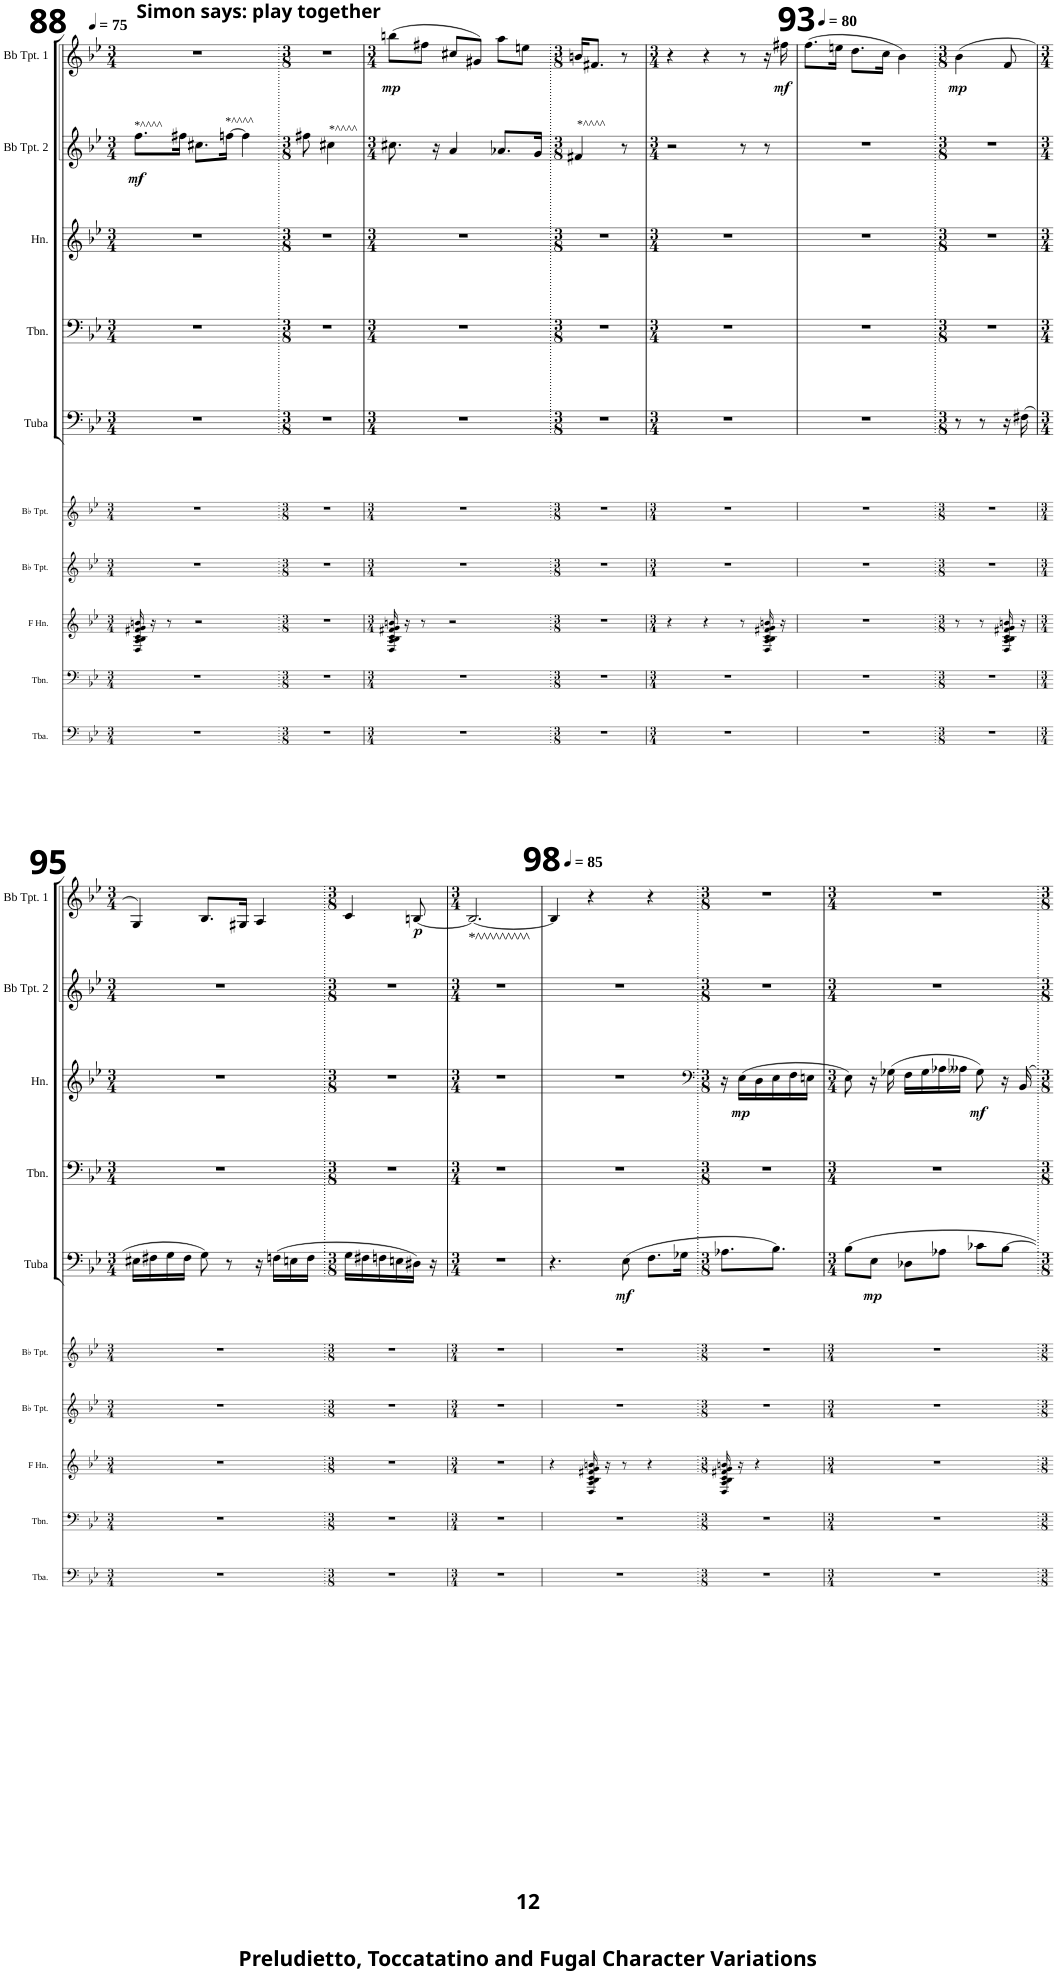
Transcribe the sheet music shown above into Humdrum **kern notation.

**kern	**kern	**kern	**kern	**kern	**kern	**dynam	**kern	**kern	**dynam	**kern	**dynam	**kern	**dynam
*part10	*part9	*part8	*part7	*part6	*part5	*part5	*part4	*part3	*part3	*part2	*part2	*part1	*part1
*staff10	*staff9	*staff8	*staff7	*staff6	*staff5	*staff5	*staff4	*staff3	*staff3	*staff2	*staff2	*staff1	*staff1
*I"Tuba	*I"Trombone	*I"Horn in F	*I"Bb Trumpet	*I"Bb Trumpet	*I"Tuba	*	*I"Trombone	*I"Horn in F	*	*I"Trumpet in Bb 2	*	*I"Trumpet in Bb 1	*
*I'Tba.	*I'Tbn.	*	*I'Bb Tpt.	*I'Bb Tpt.	*I'Tuba	*	*I'Tbn.	*I'Hn.	*	*	*	*	*
!!LO:PB:g=z
*clefF4	*clefF4	*clefG2	*clefG2	*clefG2	*clefF4	*	*clefF4	*clefG2	*	*clefG2	*	*clefG2	*
*	*	*ITrd4c7	*ITrd1c2	*ITrd1c2	*	*	*	*ITrd4c7	*	*ITrd1c2	*	*ITrd1c2	*
*k[b-e-]	*k[b-e-]	*k[b-e-]	*k[b-e-]	*k[b-e-]	*k[b-e-]	*	*k[b-e-]	*k[b-e-]	*	*k[b-e-]	*	*k[b-e-]	*
*M3/4	*M3/4	*M3/4	*M3/4	*M3/4	*M3/4	*	*M3/4	*M3/4	*	*M3/4	*	*M3/4	*
*MM75	*MM75	*MM75	*MM75	*MM75	*MM75	*	*MM75	*MM75	*	*MM75	*	*MM75	*
=88	=88	=88	=88	=88	=88	=88	=88	=88	=88	=88	=88	=88	=88
!	!	!	!	!	!	!	!	!	!	!	!	!LO:TX:a:B:t=Simon says&colon; play together	!
!	!	!	!	!	!	!	!	!	!	!LO:TX:a:t=*^^^^	!	!	!
!	!	!	!	!	!	!	!	!	!	!	!LO:DY:b	!	!
2.r	2.r	16D/ 16A/ 16B-/ 16c/ 16f#X/ 16g/ 16bn/	2.r	2.r	2.r	.	2.r	2.r	.	8.ff\L	mf	2.r	.
.	.	16r	.	.	.	.	.	.	.	.	.	.	.
.	.	8r	.	.	.	.	.	.	.	.	.	.	.
.	.	.	.	.	.	.	.	.	.	16ff#X\Jk	.	.	.
.	.	2r	.	.	.	.	.	.	.	8.cc#X\L	.	.	.
!	!	!	!	!	!	!	!	!	!	!LO:TX:a:t=*^^^^	!	!	!
.	.	.	.	.	.	.	.	.	.	[16ffn\Jk	.	.	.
.	.	.	.	.	.	.	.	.	.	4ff\]	.	.	.
=89.	=89.	=89.	=89.	=89.	=89.	=89.	=89.	=89.	=89.	=89.	=89.	=89.	=89.
*M3/8	*M3/8	*M3/8	*M3/8	*M3/8	*M3/8	*	*M3/8	*M3/8	*	*M3/8	*	*M3/8	*
4.r	4.r	4.r	4.r	4.r	4.r	.	4.r	4.r	.	8ff#X\	.	4.r	.
!	!	!	!	!	!	!	!	!	!	!LO:TX:a:t=*^^^^	!	!	!
.	.	.	.	.	.	.	.	.	.	4cc#X\	.	.	.
=90	=90	=90	=90	=90	=90	=90	=90	=90	=90	=90	=90	=90	=90
*M3/4	*M3/4	*M3/4	*M3/4	*M3/4	*M3/4	*	*M3/4	*M3/4	*	*M3/4	*	*M3/4	*
!	!	!	!	!	!	!	!	!	!	!	!	!	!LO:DY:b
2.r	2.r	16D/ 16A/ 16B-/ 16c/ 16f#X/ 16g/ 16bn/	2.r	2.r	2.r	.	2.r	2.r	.	8.cc#X\	.	(8bbn\L	mp
.	.	16r	.	.	.	.	.	.	.	.	.	.	.
.	.	8r	.	.	.	.	.	.	.	.	.	8ff#X\J	.
.	.	.	.	.	.	.	.	.	.	16r	.	.	.
.	.	2r	.	.	.	.	.	.	.	4a/	.	8cc#X/L	.
.	.	.	.	.	.	.	.	.	.	.	.	8g#X/J)	.
.	.	.	.	.	.	.	.	.	.	8.a-X/L	.	8aa\L	.
.	.	.	.	.	.	.	.	.	.	.	.	8een\J	.
.	.	.	.	.	.	.	.	.	.	16g/Jk	.	.	.
=91.	=91.	=91.	=91.	=91.	=91.	=91.	=91.	=91.	=91.	=91.	=91.	=91.	=91.
*M3/8	*M3/8	*M3/8	*M3/8	*M3/8	*M3/8	*	*M3/8	*M3/8	*	*M3/8	*	*M3/8	*
!	!	!	!	!	!	!	!	!	!	!LO:TX:a:t=*^^^^	!	!	!
4.r	4.r	4.r	4.r	4.r	4.r	.	4.r	4.r	.	4f#X/	.	16bn/KL	.
.	.	.	.	.	.	.	.	.	.	.	.	8.f#X/J	.
.	.	.	.	.	.	.	.	.	.	8r	.	8r	.
=92	=92	=92	=92	=92	=92	=92	=92	=92	=92	=92	=92	=92	=92
*M3/4	*M3/4	*M3/4	*M3/4	*M3/4	*M3/4	*	*M3/4	*M3/4	*	*M3/4	*	*M3/4	*
2.r	2.r	4r	2.r	2.r	2.r	.	2.r	2.r	.	2r	.	4r	.
.	.	4r	.	.	.	.	.	.	.	.	.	4r	.
.	.	8r	.	.	.	.	.	.	.	8r	.	8r	.
.	.	16D/ 16A/ 16B-/ 16c/ 16f#X/ 16g/ 16bn/	.	.	.	.	.	.	.	8r	.	16r	.
!	!	!	!	!	!	!	!	!	!	!	!	!	!LO:DY:b
.	.	16r	.	.	.	.	.	.	.	.	.	16ff#X\	mf
=93	=93	=93	=93	=93	=93	=93	=93	=93	=93	=93	=93	=93	=93
*	*	*	*	*	*	*	*	*	*	*	*	*MM80	*
2.r	2.r	2.r	2.r	2.r	2.r	.	2.r	2.r	.	2.r	.	(8.ff\L	.
.	.	.	.	.	.	.	.	.	.	.	.	16een\Jk	.
.	.	.	.	.	.	.	.	.	.	.	.	8.dd\L	.
.	.	.	.	.	.	.	.	.	.	.	.	16cc\Jk	.
.	.	.	.	.	.	.	.	.	.	.	.	4b-\)	.
=94.	=94.	=94.	=94.	=94.	=94.	=94.	=94.	=94.	=94.	=94.	=94.	=94.	=94.
*M3/8	*M3/8	*M3/8	*M3/8	*M3/8	*M3/8	*	*M3/8	*M3/8	*	*M3/8	*	*M3/8	*
!	!	!	!	!	!	!	!	!	!	!	!	!	!LO:DY:b
4.r	4.r	8r	4.r	4.r	8r	.	4.r	4.r	.	4.r	.	(4b-\	mp
.	.	8r	.	.	8r	.	.	.	.	.	.	.	.
.	.	16D/ 16A/ 16B-/ 16c/ 16f#X/ 16g/ 16bn/	.	.	16r	.	.	.	.	.	.	8f/	.
.	.	16r	.	.	(16F#X\	.	.	.	.	.	.	.	.
!!LO:LB:g=z
=95	=95	=95	=95	=95	=95	=95	=95	=95	=95	=95	=95	=95	=95
*M3/4	*M3/4	*M3/4	*M3/4	*M3/4	*M3/4	*	*M3/4	*M3/4	*	*M3/4	*	*M3/4	*
2.r	2.r	2.r	2.r	2.r	16E#X\LL	.	2.r	2.r	.	2.r	.	4G/)	.
.	.	.	.	.	16F#X\	.	.	.	.	.	.	.	.
.	.	.	.	.	16G\	.	.	.	.	.	.	.	.
.	.	.	.	.	16F#\JJ	.	.	.	.	.	.	.	.
.	.	.	.	.	8G\)	.	.	.	.	.	.	8.B-/L	.
.	.	.	.	.	8r	.	.	.	.	.	.	.	.
.	.	.	.	.	.	.	.	.	.	.	.	16G#X/Jk	.
.	.	.	.	.	16r	.	.	.	.	.	.	4A/	.
.	.	.	.	.	(16Fn\LL	.	.	.	.	.	.	.	.
.	.	.	.	.	16En\	.	.	.	.	.	.	.	.
.	.	.	.	.	16F\JJ	.	.	.	.	.	.	.	.
=96.	=96.	=96.	=96.	=96.	=96.	=96.	=96.	=96.	=96.	=96.	=96.	=96.	=96.
*M3/8	*M3/8	*M3/8	*M3/8	*M3/8	*M3/8	*	*M3/8	*M3/8	*	*M3/8	*	*M3/8	*
4.r	4.r	4.r	4.r	4.r	16G\LL	.	4.r	4.r	.	4.r	.	4c/	.
.	.	.	.	.	16F#X\	.	.	.	.	.	.	.	.
.	.	.	.	.	16Fn\	.	.	.	.	.	.	.	.
.	.	.	.	.	16En\	.	.	.	.	.	.	.	.
!	!	!	!	!	!	!	!	!	!	!	!	!	!LO:DY:b
.	.	.	.	.	16D#X\JJ)	.	.	.	.	.	.	[8Bn/	p
.	.	.	.	.	16r	.	.	.	.	.	.	.	.
=97	=97	=97	=97	=97	=97	=97	=97	=97	=97	=97	=97	=97	=97
*M3/4	*M3/4	*M3/4	*M3/4	*M3/4	*M3/4	*	*M3/4	*M3/4	*	*M3/4	*	*M3/4	*
!	!	!	!	!	!	!	!	!	!	!	!	!LO:TX:b:i:t=*^^^^^^^^^	!
2.r	2.r	2.r	2.r	2.r	2.r	.	2.r	2.r	.	2.r	.	2.B/_	.
=98	=98	=98	=98	=98	=98	=98	=98	=98	=98	=98	=98	=98	=98
*	*	*	*	*	*	*	*	*	*	*	*	*MM85	*
2.r	2.r	4r	2.r	2.r	4.r	.	2.r	2.r	.	2.r	.	4B/]	.
.	.	16D/ 16A/ 16B-/ 16c/ 16f#X/ 16g/ 16bn/	.	.	.	.	.	.	.	.	.	4r	.
.	.	16r	.	.	.	.	.	.	.	.	.	.	.
!	!	!	!	!	!	!LO:DY:b	!	!	!	!	!	!	!
.	.	8r	.	.	(8E-\	mf	.	.	.	.	.	.	.
.	.	4r	.	.	8.F\L	.	.	.	.	.	.	4r	.
.	.	.	.	.	16G-X\Jk	.	.	.	.	.	.	.	.
=99.	=99.	=99.	=99.	=99.	=99.	=99.	=99.	=99.	=99.	=99.	=99.	=99.	=99.
*	*	*	*	*	*	*	*	*clefF4	*	*	*	*	*
*M3/8	*M3/8	*M3/8	*M3/8	*M3/8	*M3/8	*	*M3/8	*M3/8	*	*M3/8	*	*M3/8	*
4.r	4.r	16D/ 16A/ 16B-/ 16c/ 16f#X/ 16g/ 16bn/	4.r	4.r	8.A-X\L	.	4.r	16r	.	4.r	.	4.r	.
!	!	!	!	!	!	!	!	!	!LO:DY:b	!	!	!	!
.	.	16r	.	.	.	.	.	(16E-\LL	mp	.	.	.	.
.	.	4r	.	.	.	.	.	16D\	.	.	.	.	.
.	.	.	.	.	8.B-\J)	.	.	16E-\	.	.	.	.	.
.	.	.	.	.	.	.	.	16F\	.	.	.	.	.
.	.	.	.	.	.	.	.	16En\JJ	.	.	.	.	.
=100	=100	=100	=100	=100	=100	=100	=100	=100	=100	=100	=100	=100	=100
*M3/4	*M3/4	*M3/4	*M3/4	*M3/4	*M3/4	*	*M3/4	*M3/4	*	*M3/4	*	*M3/4	*
2.r	2.r	2.r	2.r	2.r	8B-\L	.	2.r	8E-\)	.	2.r	.	2.r	.
!	!	!	!	!	!	!LO:DY:b	!	!	!	!	!	!	!
.	.	.	.	.	8E-\J	mp	.	16r	.	.	.	.	.
.	.	.	.	.	.	.	.	(16G-X\	.	.	.	.	.
.	.	.	.	.	8D-X\L	.	.	16F\LL	.	.	.	.	.
.	.	.	.	.	.	.	.	16G-\	.	.	.	.	.
.	.	.	.	.	8A-X\J	.	.	16A-X\	.	.	.	.	.
.	.	.	.	.	.	.	.	16A--X\JJ	.	.	.	.	.
!	!	!	!	!	!	!	!	!	!LO:DY:b	!	!	!	!
.	.	.	.	.	8c-X\L	.	.	8G-\)	mf	.	.	.	.
.	.	.	.	.	[8B-\J	.	.	16r	.	.	.	.	.
.	.	.	.	.	.	.	.	16BB-/	.	.	.	.	.
=.	=.	=.	=.	=.	=.	=.	=.	=.	=.	=.	=.	=.	=.
*-	*-	*-	*-	*-	*-	*-	*-	*-	*-	*-	*-	*-	*-
